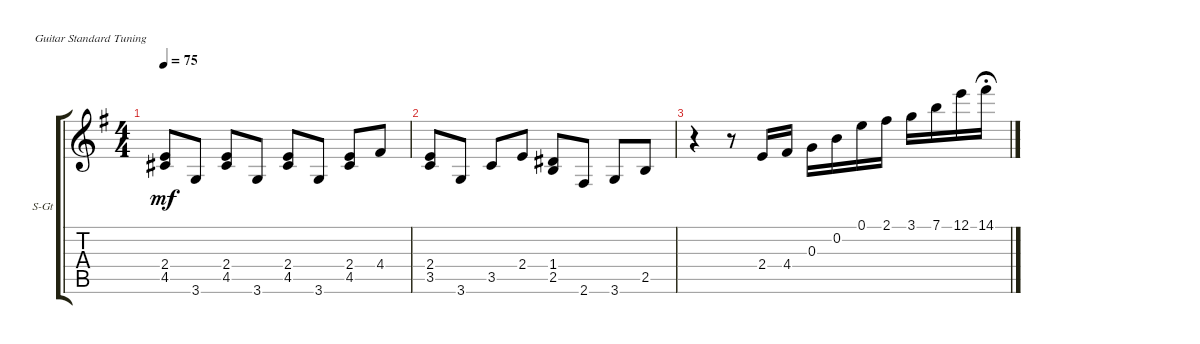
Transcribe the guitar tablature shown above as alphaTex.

\defaultSystemsLayout 4
\bracketExtendMode groupsimilarinstruments
\firstSystemTrackNameOrientation horizontal
\otherSystemsTrackNameOrientation horizontal
\track ("Steel Guitar" "S-Gt") {instrument acousticguitarsteel}
\staff {score tabs}
\tuning (E4 B3 G3 D3 A2 E2)
\ts (4 4)
\tempo 75
\clef g2
\ks g
(2.4 4.5).8{dy mf} 3.6.8 (2.4 4.5).8 3.6.8 (2.4 4.5).8 3.6.8 (2.4 4.5).8 4.4.8 |
(2.4 3.5).8 3.6.8 3.5.8 2.4.8 (1.4 2.5).8 2.6.8 3.6.8 2.5.8 |
r.4 r.8 2.4.16 4.4.16 0.3.16 0.2.16 0.1.16 2.1.16 3.1.16 7.1.16 12.1.16 14.1.16{fermata (medium 0.5)}
